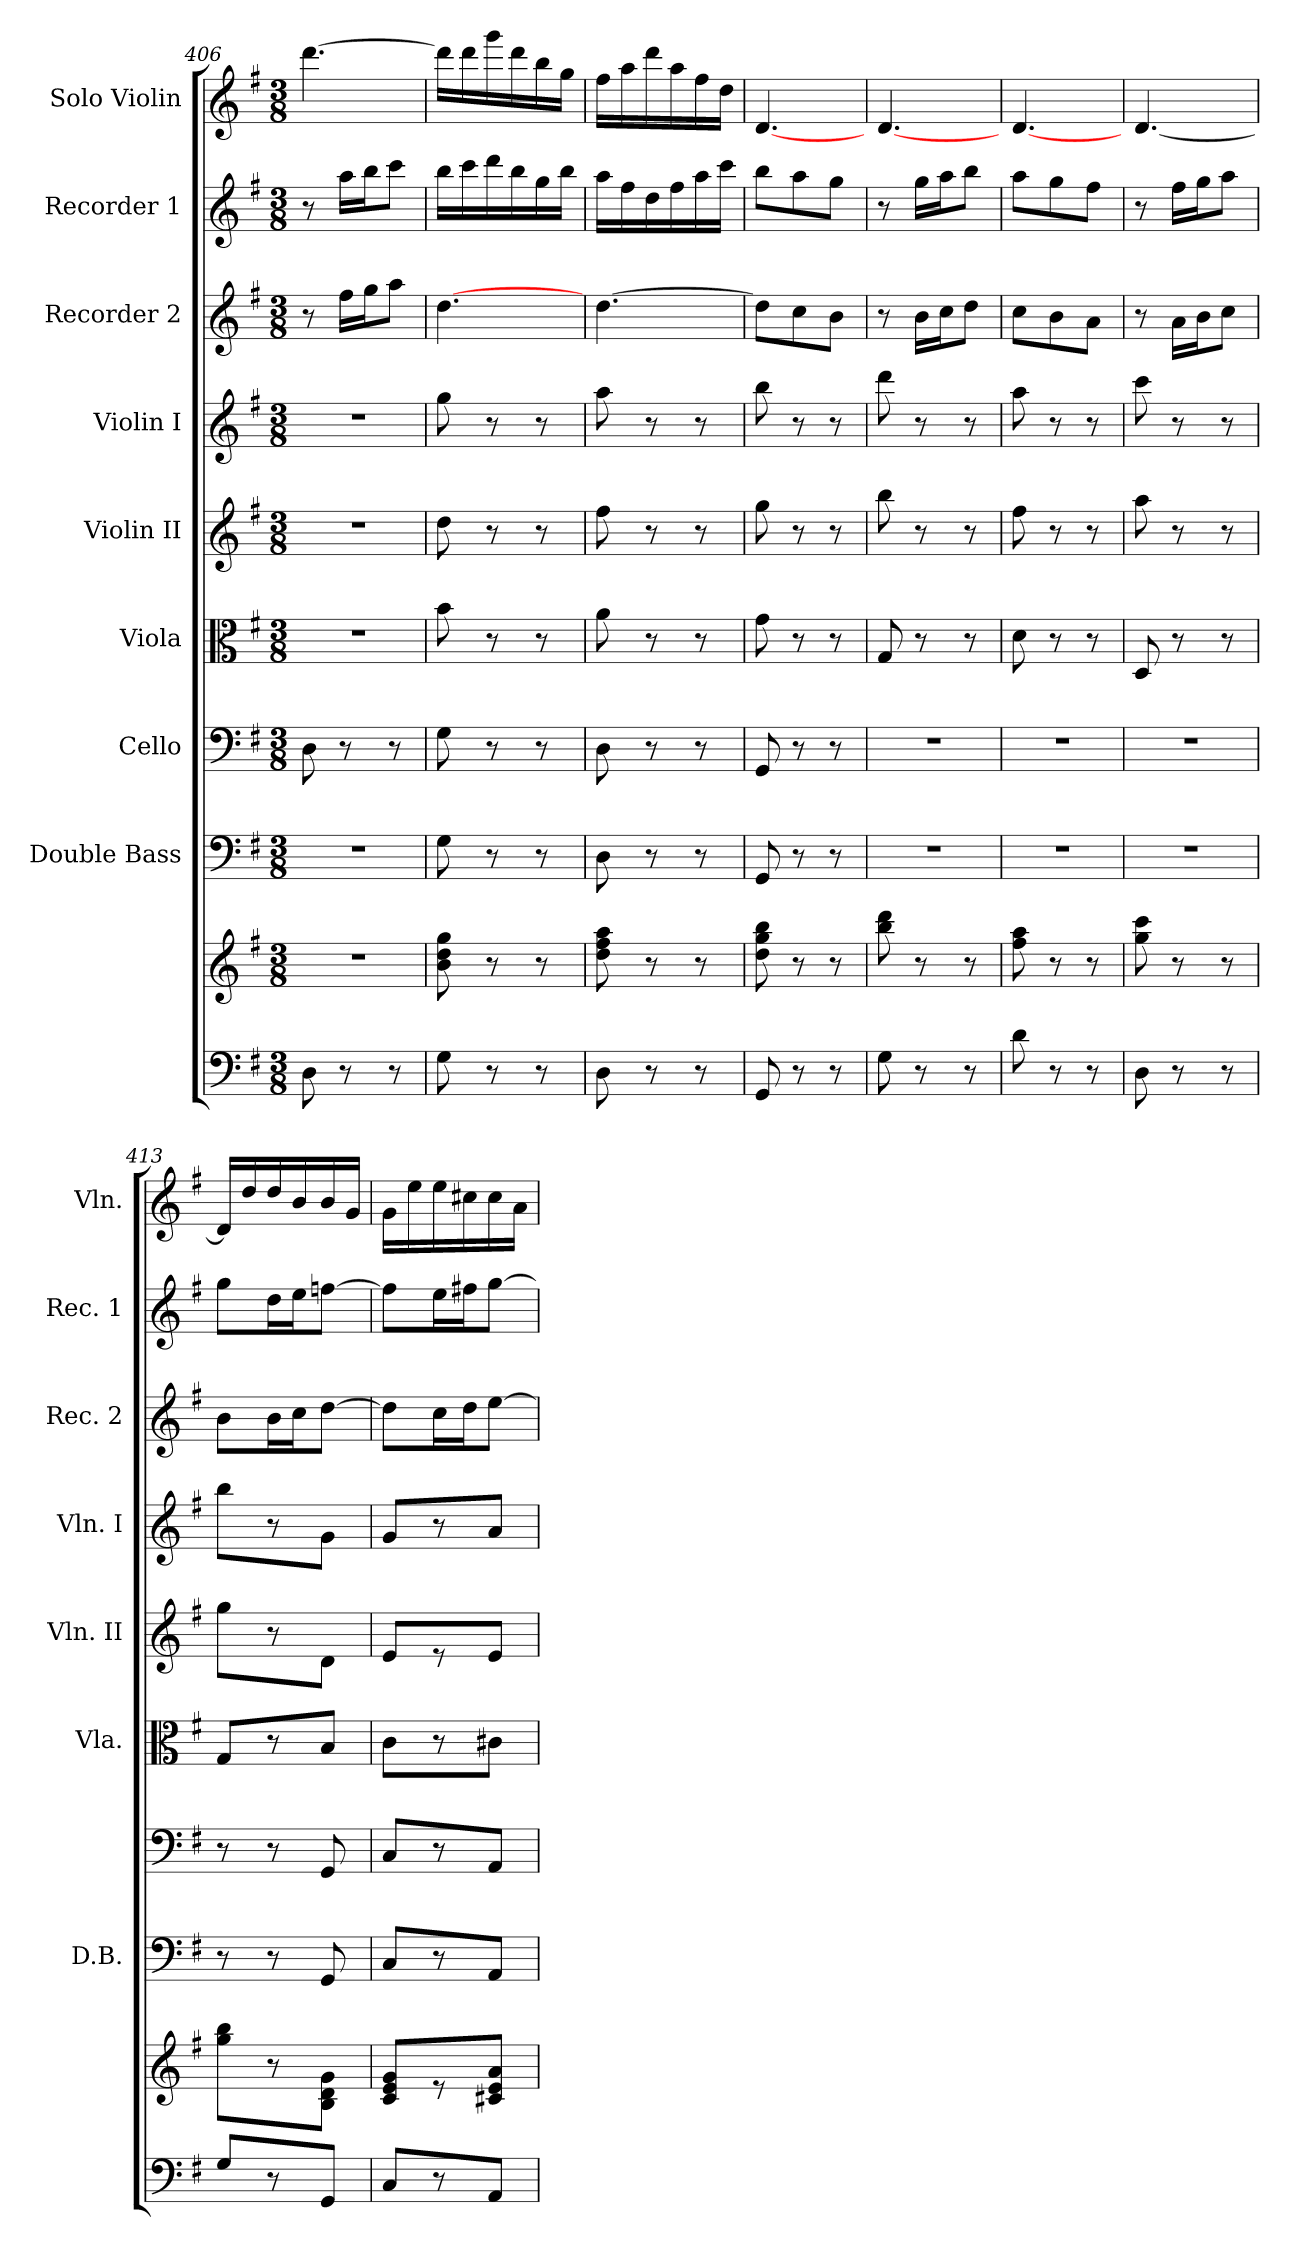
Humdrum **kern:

**kern	**kern	**kern	**kern	**kern	**kern	**kern	**kern	**kern	**kern
*part9	*part9	*part8	*part7	*part6	*part5	*part4	*part3	*part2	*part1
*staff10	*staff9	*staff8	*staff7	*staff6	*staff5	*staff4	*staff3	*staff2	*staff1
*	*	*I"Double Bass	*I"Cello	*I"Viola	*I"Violin II	*I"Violin I	*I"Recorder 2	*I"Recorder 1	*I"Solo Violin
*	*	*I'D.B.	*	*I'Vla.	*I'Vln. II	*I'Vln. I	*I'Rec. 2	*I'Rec. 1	*I'Vln.
*clefF4	*clefG2	*clefF4	*clefF4	*clefC3	*clefG2	*clefG2	*clefG2	*clefG2	*clefG2
*	*	*ITrd7c12	*	*	*	*	*	*	*
*k[f#]	*k[f#]	*k[f#]	*k[f#]	*k[f#]	*k[f#]	*k[f#]	*k[f#]	*k[f#]	*k[f#]
*G:	*G:	*G:	*G:	*G:	*G:	*G:	*G:	*G:	*G:
*M3/8	*M3/8	*M3/8	*M3/8	*M3/8	*M3/8	*M3/8	*M3/8	*M3/8	*M3/8
=406	=406	=406	=406	=406	=406	=406	=406	=406	=406
8D\	4.r	4.r	8D\	4.r	4.r	4.r	8r	8r	[4.ddd\
8r	.	.	8r	.	.	.	16ff#\LL	16aa\LL	.
.	.	.	.	.	.	.	16gg\J	16bb\J	.
8r	.	.	8r	.	.	.	8aa\J	8ccc\J	.
!!LO:LB:g=z
=407	=407	=407	=407	=407	=407	=407	=407	=407	=407
8G\	8b\ 8dd\ 8gg\	8GG\	8G\	8b\	8dd\	8gg\	[4.dd\	16bb\LL	16ddd\LL]
.	.	.	.	.	.	.	.	16ccc\	16ddd\
8r	8r	8r	8r	8r	8r	8r	.	16ddd\	16ggg\
.	.	.	.	.	.	.	.	16bb\	16ddd\
8r	8r	8r	8r	8r	8r	8r	.	16gg\	16bb\
.	.	.	.	.	.	.	.	16bb\JJ	16gg\JJ
=408	=408	=408	=408	=408	=408	=408	=408	=408	=408
8D\	8dd\ 8ff#\ 8aa\	8DD\	8D\	8a\	8ff#\	8aa\	[4.dd\	16aa\LL	16ff#\LL
.	.	.	.	.	.	.	.	16ff#\	16aa\
8r	8r	8r	8r	8r	8r	8r	.	16dd\	16ddd\
.	.	.	.	.	.	.	.	16ff#\	16aa\
8r	8r	8r	8r	8r	8r	8r	.	16aa\	16ff#\
.	.	.	.	.	.	.	.	16ccc\JJ	16dd\JJ
=409	=409	=409	=409	=409	=409	=409	=409	=409	=409
8GG/	8dd\ 8gg\ 8bb\	8GGG/	8GG/	8g\	8gg\	8bb\	8dd\L]	8bb\L	[4.d/
8r	8r	8r	8r	8r	8r	8r	8cc\	8aa\	.
8r	8r	8r	8r	8r	8r	8r	8b\J	8gg\J	.
=410	=410	=410	=410	=410	=410	=410	=410	=410	=410
8G\	8bb\ 8ddd\	4.r	4.r	8G/	8bb\	8ddd\	8r	8r	[4.d/
8r	8r	.	.	8r	8r	8r	16b\LL	16gg\LL	.
.	.	.	.	.	.	.	16cc\J	16aa\J	.
8r	8r	.	.	8r	8r	8r	8dd\J	8bb\J	.
=411	=411	=411	=411	=411	=411	=411	=411	=411	=411
8d\	8ff#\ 8aa\	4.r	4.r	8d\	8ff#\	8aa\	8cc\L	8aa\L	[4.d/
8r	8r	.	.	8r	8r	8r	8b\	8gg\	.
8r	8r	.	.	8r	8r	8r	8a\J	8ff#\J	.
=412	=412	=412	=412	=412	=412	=412	=412	=412	=412
8D\	8gg\ 8ccc\	4.r	4.r	8D/	8aa\	8ccc\	8r	8r	[4.d/
8r	8r	.	.	8r	8r	8r	16a\LL	16ff#\LL	.
.	.	.	.	.	.	.	16b\J	16gg\J	.
8r	8r	.	.	8r	8r	8r	8cc\J	8aa\J	.
=413	=413	=413	=413	=413	=413	=413	=413	=413	=413
8G/L	8gg\ 8bb\L	8r	8r	8G/L	8gg\L	8bb\L	8b\L	8gg\L	16d/LL]
.	.	.	.	.	.	.	.	.	16dd/
8r	8r	8r	8r	8r	8r	8r	16b\L	16dd\L	16dd/
.	.	.	.	.	.	.	16cc\J	16ee\J	16b/
8GG/J	8B\ 8d\ 8g\J	8GGG/	8GG/	8B/J	8d\J	8g\J	[8dd\J	[8ffn\J	16b/
.	.	.	.	.	.	.	.	.	16g/JJ
=414	=414	=414	=414	=414	=414	=414	=414	=414	=414
8C/L	8c/ 8e/ 8g/L	8CC/L	8C/L	8c\L	8e/L	8g/L	8dd\L]	8ff\L]	16g\LL
.	.	.	.	.	.	.	.	.	16ee\
8r	8r	8r	8r	8r	8r	8r	16cc\L	16ee\L	16ee\
.	.	.	.	.	.	.	16dd\J	16ff#X\J	16cc#X\
8AA/J	8c#X/ 8e/ 8a/J	8AAA/J	8AA/J	8c#X\J	8e/J	8a/J	[8ee\J	[8gg\J	16cc#\
.	.	.	.	.	.	.	.	.	16a\JJ
=	=	=	=	=	=	=	=	=	=
*-	*-	*-	*-	*-	*-	*-	*-	*-	*-
